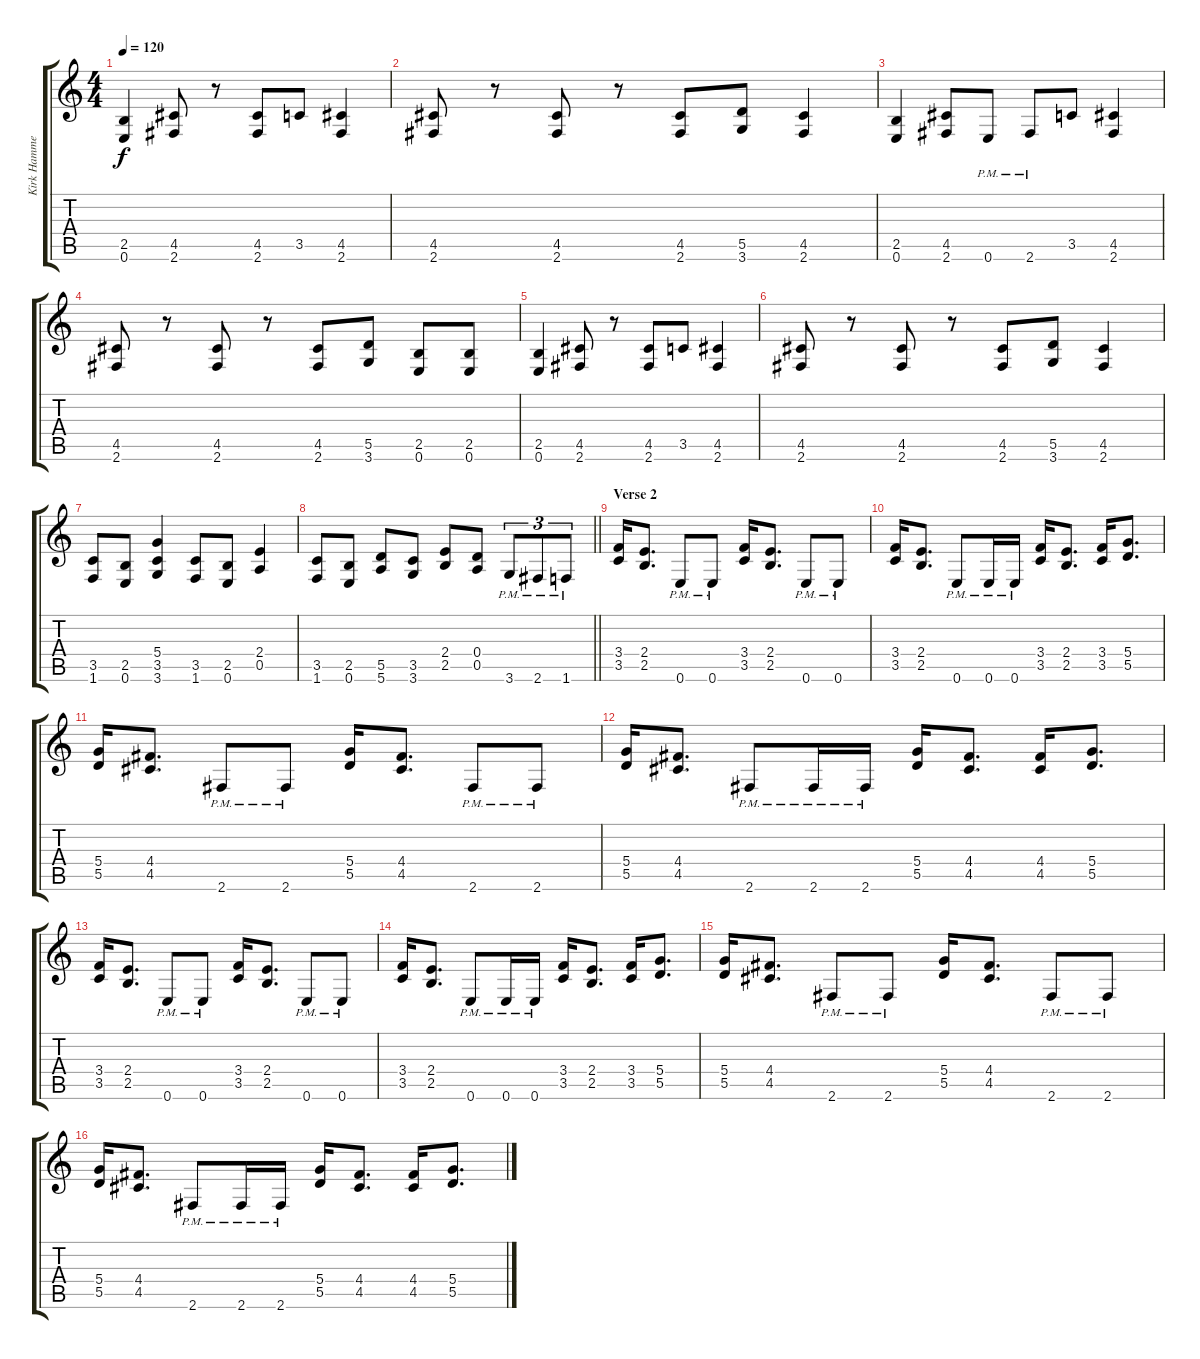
\track ("Kirk Hammett Lead" "Kirk Hamme") {instrument distortionguitar}
\staff {score tabs}
\tuning (E4 B3 G3 D3 A2 E2) {hide}
\ts (4 4)
\tempo 120
\clef g2
\ks c
(2.5 0.6).4{dy f} (4.5 2.6).8 r.8 (4.5 2.6).8 3.5.8 (4.5 2.6).4 |
(4.5 2.6).8 r.8 (4.5 2.6).8 r.8 (4.5 2.6).8 (5.5 3.6).8 (4.5 2.6).4 |
(2.5 0.6).4 (4.5 2.6).8 0.6{pm}.8 2.6{pm}.8 3.5.8 (4.5 2.6).4 |
(4.5 2.6).8 r.8 (4.5 2.6).8 r.8 (4.5 2.6).8 (5.5 3.6).8 (2.5 0.6).8 (2.5 0.6).8 |
(2.5 0.6).4 (4.5 2.6).8 r.8 (4.5 2.6).8 3.5.8 (4.5 2.6).4 |
(4.5 2.6).8 r.8 (4.5 2.6).8 r.8 (4.5 2.6).8 (5.5 3.6).8 (4.5 2.6).4 |
(3.5 1.6).8 (2.5 0.6).8 (5.4 3.5 3.6).4 (3.5 1.6).8 (2.5 0.6).8 (2.4 0.5).4 |
\barLineRight lightlight
(3.5 1.6).8 (2.5 0.6).8 (5.5 5.6).8 (3.5 3.6).8 (2.4 2.5).8 (0.4 0.5).8 3.6{pm}.8{tu (3 2)} 2.6{pm}.8{tu (3 2)} 1.6{pm}.8{tu (3 2)} |
\section ("" "Verse 2")
(3.4 3.5).16 (2.4 2.5).8{d} 0.6{pm}.8 0.6{pm}.8 (3.4 3.5).16 (2.4 2.5).8{d} 0.6{pm}.8 0.6{pm}.8 |
(3.4 3.5).16 (2.4 2.5).8{d} 0.6{pm}.8 0.6{pm}.16 0.6{pm}.16 (3.4 3.5).16 (2.4 2.5).8{d} (3.4 3.5).16 (5.4 5.5).8{d} |
(5.4 5.5).16 (4.4 4.5).8{d} 2.6{pm}.8 2.6{pm}.8 (5.4 5.5).16 (4.4 4.5).8{d} 2.6{pm}.8 2.6{pm}.8 |
(5.4 5.5).16 (4.4 4.5).8{d} 2.6{pm}.8 2.6{pm}.16 2.6{pm}.16 (5.4 5.5).16 (4.4 4.5).8{d} (4.4 4.5).16 (5.4 5.5).8{d} |
(3.4 3.5).16 (2.4 2.5).8{d} 0.6{pm}.8 0.6{pm}.8 (3.4 3.5).16 (2.4 2.5).8{d} 0.6{pm}.8 0.6{pm}.8 |
(3.4 3.5).16 (2.4 2.5).8{d} 0.6{pm}.8 0.6{pm}.16 0.6{pm}.16 (3.4 3.5).16 (2.4 2.5).8{d} (3.4 3.5).16 (5.4 5.5).8{d} |
(5.4 5.5).16 (4.4 4.5).8{d} 2.6{pm}.8 2.6{pm}.8 (5.4 5.5).16 (4.4 4.5).8{d} 2.6{pm}.8 2.6{pm}.8 |
(5.4 5.5).16 (4.4 4.5).8{d} 2.6{pm}.8 2.6{pm}.16 2.6{pm}.16 (5.4 5.5).16 (4.4 4.5).8{d} (4.4 4.5).16 (5.4 5.5).8{d}
